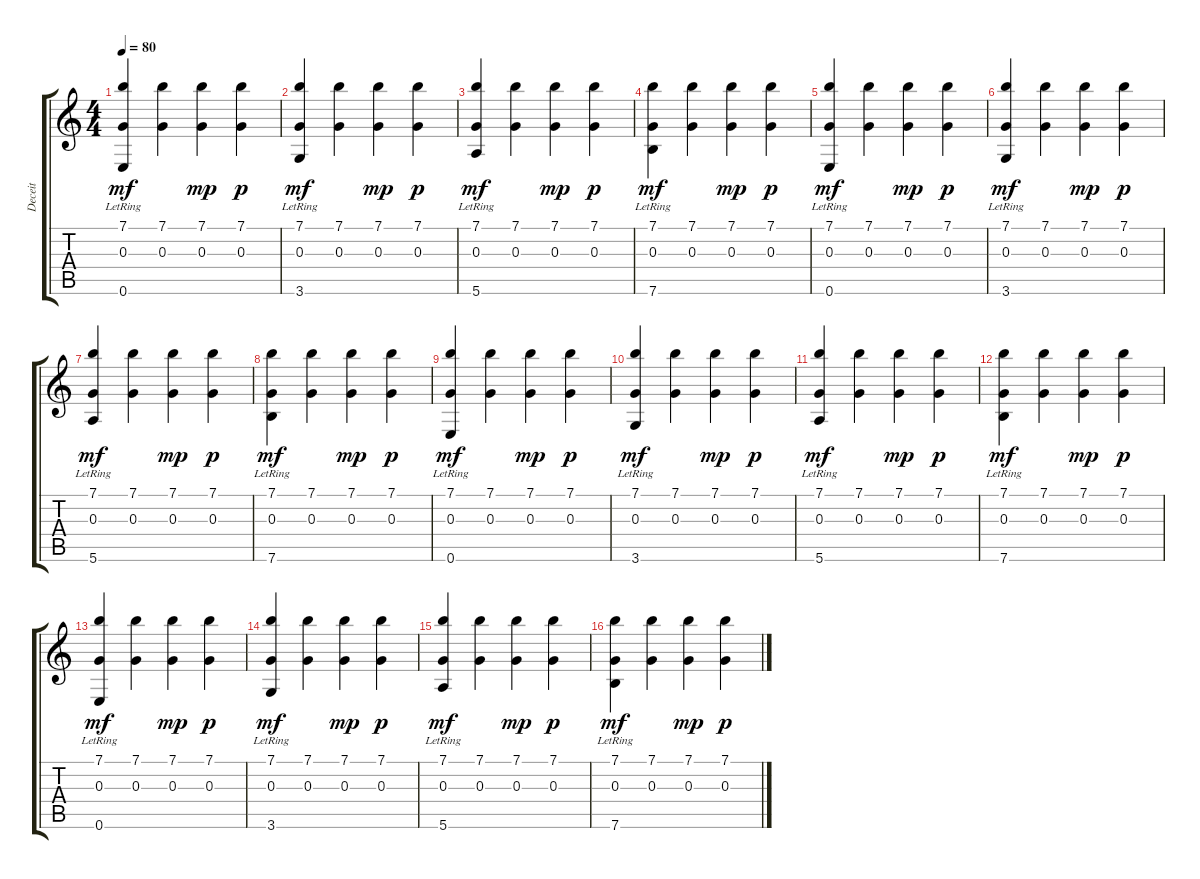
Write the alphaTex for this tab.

\track ("Deceit" "Deceit") {instrument acousticguitarnylon}
\staff {score tabs}
\tuning (E4 B3 G3 D3 A2 E2) {hide}
\ts (4 4)
\tempo 80
\clef g2
\ks c
(7.1 0.3 0.6{lr}).4{dy mf} (7.1 0.3).4 (7.1 0.3).4{dy mp} (7.1 0.3).4{dy p} |
(7.1 0.3 3.6{lr}).4{dy mf} (7.1 0.3).4 (7.1 0.3).4{dy mp} (7.1 0.3).4{dy p} |
(7.1 0.3 5.6{lr}).4{dy mf} (7.1 0.3).4 (7.1 0.3).4{dy mp} (7.1 0.3).4{dy p} |
(7.1 0.3 7.6{lr}).4{dy mf} (7.1 0.3).4 (7.1 0.3).4{dy mp} (7.1 0.3).4{dy p} |
(7.1 0.3 0.6{lr}).4{dy mf} (7.1 0.3).4 (7.1 0.3).4{dy mp} (7.1 0.3).4{dy p} |
(7.1 0.3 3.6{lr}).4{dy mf} (7.1 0.3).4 (7.1 0.3).4{dy mp} (7.1 0.3).4{dy p} |
(7.1 0.3 5.6{lr}).4{dy mf} (7.1 0.3).4 (7.1 0.3).4{dy mp} (7.1 0.3).4{dy p} |
(7.1 0.3 7.6{lr}).4{dy mf} (7.1 0.3).4 (7.1 0.3).4{dy mp} (7.1 0.3).4{dy p} |
(7.1 0.3 0.6{lr}).4{dy mf} (7.1 0.3).4 (7.1 0.3).4{dy mp} (7.1 0.3).4{dy p} |
(7.1 0.3 3.6{lr}).4{dy mf} (7.1 0.3).4 (7.1 0.3).4{dy mp} (7.1 0.3).4{dy p} |
(7.1 0.3 5.6{lr}).4{dy mf} (7.1 0.3).4 (7.1 0.3).4{dy mp} (7.1 0.3).4{dy p} |
(7.1 0.3 7.6{lr}).4{dy mf} (7.1 0.3).4 (7.1 0.3).4{dy mp} (7.1 0.3).4{dy p} |
(7.1 0.3 0.6{lr}).4{dy mf} (7.1 0.3).4 (7.1 0.3).4{dy mp} (7.1 0.3).4{dy p} |
(7.1 0.3 3.6{lr}).4{dy mf} (7.1 0.3).4 (7.1 0.3).4{dy mp} (7.1 0.3).4{dy p} |
(7.1 0.3 5.6{lr}).4{dy mf} (7.1 0.3).4 (7.1 0.3).4{dy mp} (7.1 0.3).4{dy p} |
(7.1 0.3 7.6{lr}).4{dy mf} (7.1 0.3).4 (7.1 0.3).4{dy mp} (7.1 0.3).4{dy p}
